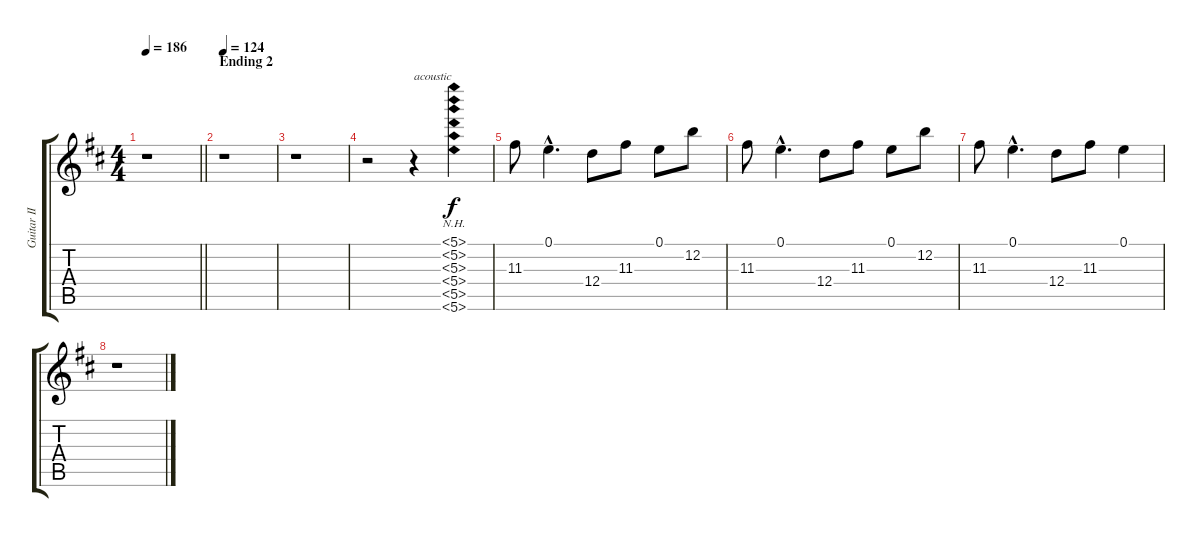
\track ("Guitar II (Aiji)" "Guitar II ") {instrument distortionguitar}
\staff {score tabs}
\tuning (E4 B3 G3 D3 A2 E2) {hide}
\ts (4 4)
\tempo 186
\clef g2
\barLineRight lightlight
\ks d
r.1{dy f} |
\section ("" "Ending 2")
\tempo 124
r.1 |
r.1 |
r.2 r.4{txt "acoustic" instrument acousticguitarsteel} (5.1{nh} 5.2{nh} 5.3{nh} 5.4{nh} 5.5{nh} 5.6{nh}).4 |
11.3.8 0.1{hac}.4{d} 12.4.8 11.3.8 0.1.8 12.2.8 |
11.3.8 0.1{hac}.4{d} 12.4.8 11.3.8 0.1.8 12.2.8 |
11.3.8 0.1{hac}.4{d} 12.4.8 11.3.8 0.1.4 |
r.1
